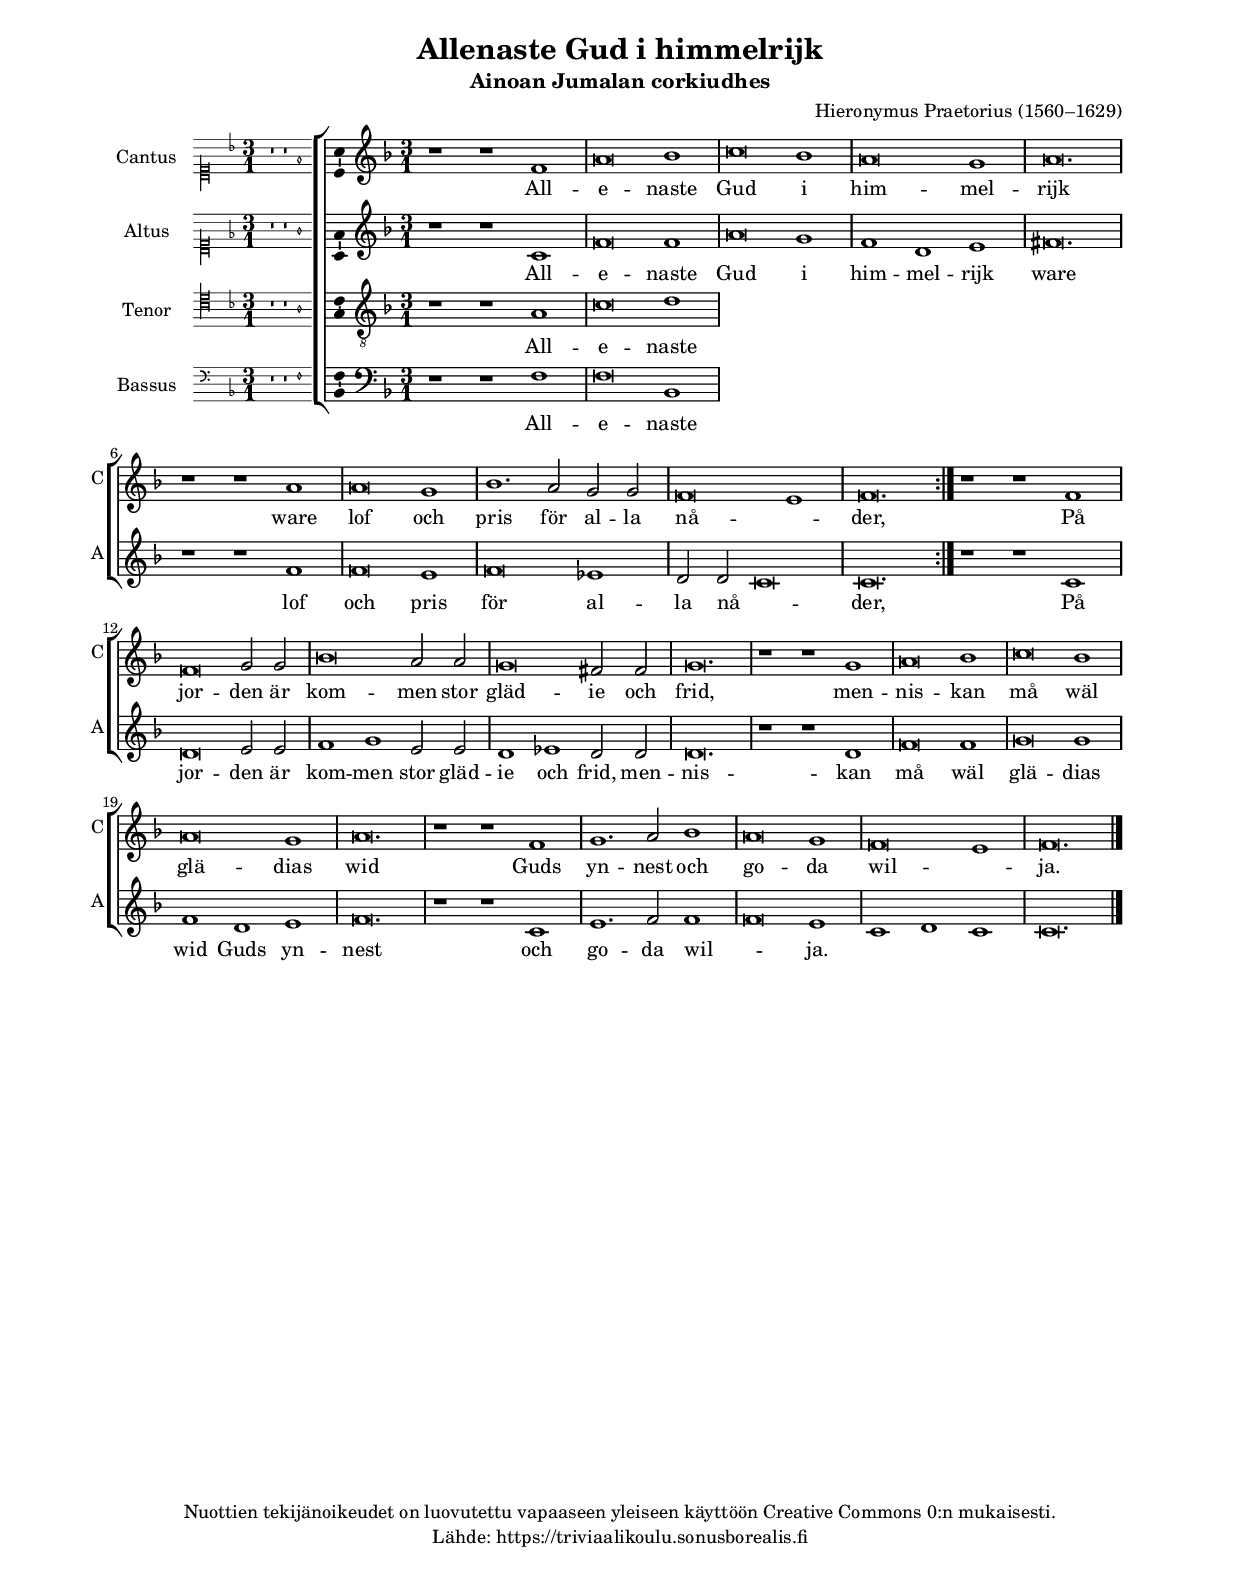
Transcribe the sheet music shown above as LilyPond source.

\version "2.20.0"
\include "suomi.ly"

\include "../paper-margins.ily"

#(set-global-staff-size 16)

global = {
%  \numericTimeSignature
  \time 3/1
  \key f \major
  \set Staff.midiInstrument = #"voice oohs"
}


SopranoMusic = \relative c' {
	\set Staff.instrumentName = #"Cantus"
	\set Staff.shortInstrumentName = "C"

	\incipit {
    \clef "mensural-c1"
    \key f \major
    \time 3/1 r1 r f'
  }

  \repeat volta 2 {
  	r1 r f | a\breve b1 | c\breve b1 | a\breve g1 | a\breve. |
    r1 r a | a\breve g1 | b1. a2 g2 g | f\breve  e1 | f\breve. |
  }
  r1 r f | f\breve g2 g | b\breve a2 a | g\breve fis2 fis | g\breve. |
  r1 r g | a\breve b1 | c\breve b1 | a\breve g1 | a\breve. |
  r1 r f1 | g1. a2 b1 | a\breve g1 | f\breve e1 | f\breve. \bar "|."
}

stanzaOneLyrics = \lyricmode {
	All -- e -- naste Gud i him -- mel -- rijk
  ware lof och pris för al -- la nå -- _ der,
  På jor -- den är kom -- men stor gläd -- ie och frid,
  men -- nis -- kan må wäl glä -- dias wid
  Guds yn -- nest och go -- da wil -- _ ja.
}

stanzaTwoLyrics = \lyricmode {
  som_han haf -- wer giort i jor -- de -- rijk,
  i thessa här nå -- de -- li -- ga da -- _ gar:
}

AltoMusic = \relative c' {
	\set Staff.instrumentName = #"Altus"
	\set Staff.shortInstrumentName = "A"

	\incipit {
    \clef "mensural-c1"
    \set Staff.middleCClefPosition = #0
    \set Staff.middleCPosition = #0
    \set Staff.clefPosition = #-4
    \key f \major
    \time 3/1 r1 r c'
  }

  \repeat volta 2 {
  	r1 r c | f\breve f1 | a\breve g1 | f d e | fis\breve. |
    r1 r f | f\breve e1 | f\breve es1 | d2 d c\breve | c\breve. |
  }
  r1 r c | d\breve e2 e | f1 g e2 e | d1 es d2 d | d\breve. |
  r1 r d | f\breve f1 | g\breve g1 | f d e | f\breve. |
  r1 r c | e1. f2 f1 | f\breve e1 | c d c | c\breve. \bar "|."
}

stanzaOneLyricsAlto = \lyricmode {
	All -- e -- naste Gud i him -- _ mel -- rijk
  ware lof och pris för al -- la nå -- der,
  På jor -- den är kom -- _ men stor gläd -- _ ie och frid,
  men -- nis -- kan må wäl glä -- _ dias wid
  Guds yn -- nest och go -- da wil -- _ _ ja.
}

stanzaTwoLyricsAlto = \lyricmode {
  som_han haf -- wer giort i jor -- _ de -- rijk,
  i thessa här nå -- de -- li -- ga da -- gar:
}

TenoreMusic = \relative c' {
	\set Staff.instrumentName = #"Tenor"
	\set Staff.shortInstrumentName = "T"

	\incipit { \clef "mensural-c4" \key f \major \time 3/1 r1 r a }

	\clef "treble_8"
	r1 r a1 | c\breve d1 |
%  \time 4/2
%  \once \override Staff.TimeSignature.break-visibility = ##(#t #f #t)
%  g\breve\fermata
}

BassMusic = \relative c {
	\set Staff.instrumentName = #"Bassus"
	\set Staff.shortInstrumentName = "B"

	\incipit { \clef "mensural-f" \key f \major \time 3/1 r1 r f }

	\clef bass
	r1 r f1 | f\breve b,1 |
%  \time 4/2
%  \once \override Staff.TimeSignature.break-visibility = ##(#t #f #t)
%  g,\breve\fermata
}


\header {
  title = "Allenaste Gud i himmelrijk"
  subtitle = "Ainoan Jumalan corkiudhes"
  composer = "Hieronymus Praetorius (1560–1629)"
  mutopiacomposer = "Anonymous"
%  instrument = "Voice (SATB)"
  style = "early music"
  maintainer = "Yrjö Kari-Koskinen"
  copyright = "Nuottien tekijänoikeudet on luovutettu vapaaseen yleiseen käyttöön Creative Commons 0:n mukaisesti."
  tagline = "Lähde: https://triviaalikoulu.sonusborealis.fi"
}

\score {
  \new ChoirStaff <<
    \new Staff <<
      \new Voice = "Soprano" {
		    \global
        \SopranoMusic
      }
     \new Lyrics \lyricsto "Soprano" {
       \stanzaOneLyrics
     }
    >>
    \new Staff <<
      \new Voice = "Alto" {
        \global
        \AltoMusic
      }
     \new Lyrics \lyricsto "Alto" {
       \stanzaOneLyrics
     }
    >>
    \new Staff <<
      \new Voice = "Tenore" {
        \global
        \TenoreMusic
      }
      \new Lyrics \lyricsto "Tenore" {
       \stanzaOneLyrics
      }
    >>
    \new Staff <<
      \new Voice = "Bass" {
        \global
        \BassMusic
      }
      \new Lyrics \lyricsto "Bass" {
       \stanzaOneLyrics
      }
    >>
  >>
  \layout {
    \context {
      \Voice
      \consists "Ambitus_engraver"
    }
    indent = 3.5\cm
    incipit-width = 2\cm
    \context {
     \Staff \RemoveEmptyStaves
   }
    \context {
     \Score
     \override VerticalAxisGroup.remove-first = ##t
    }
  }
}
